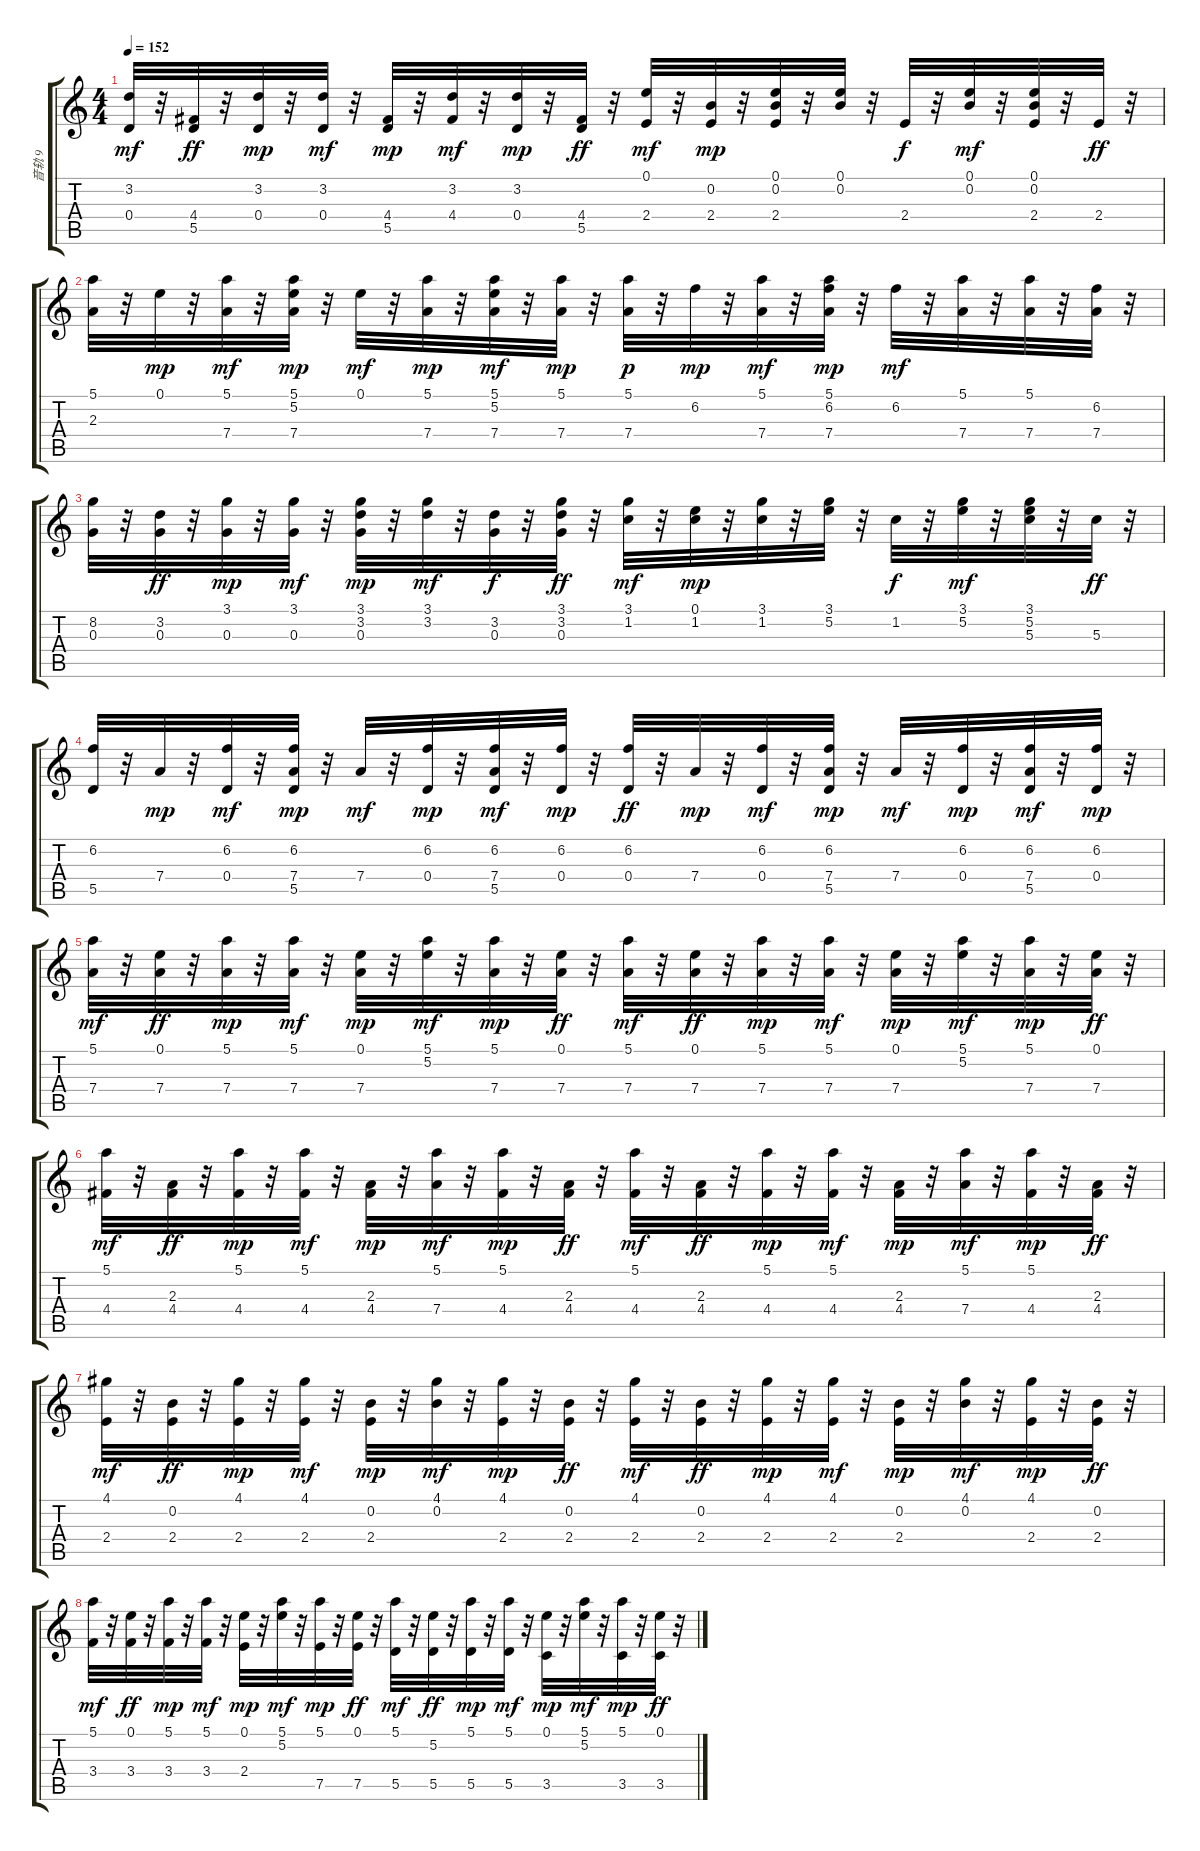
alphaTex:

\track ("音轨 9" "音轨 9") {instrument synthbass2}
\staff {score tabs}
\tuning (E4 B3 G3 D3 A2 E2) {hide}
\ts (4 4)
\tempo 152
\clef g2
\ks c
(3.2 0.4).32{dy mf} r.32 (4.4 5.5).32{dy ff} r.32 (3.2 0.4).32{dy mp} r.32 (3.2 0.4).32{dy mf} r.32 (4.4 5.5).32{dy mp} r.32 (3.2 4.4).32{dy mf} r.32 (3.2 0.4).32{dy mp} r.32 (4.4 5.5).32{dy ff} r.32 (0.1 2.4).32{dy mf} r.32 (0.2 2.4).32{dy mp} r.32 (0.1 0.2 2.4).32 r.32 (0.1 0.2).32 r.32 2.4.32{dy f} r.32 (0.1 0.2).32{dy mf} r.32 (0.1 0.2 2.4).32 r.32 2.4.32{dy ff} r.32 |
(5.1 2.3).32 r.32 0.1.32{dy mp} r.32 (5.1 7.4).32{dy mf} r.32 (5.1 5.2 7.4).32{dy mp} r.32 0.1.32{dy mf} r.32 (5.1 7.4).32{dy mp} r.32 (5.1 5.2 7.4).32{dy mf} r.32 (5.1 7.4).32{dy mp} r.32 (5.1 7.4).32{dy p} r.32 6.2.32{dy mp} r.32 (5.1 7.4).32{dy mf} r.32 (5.1 6.2 7.4).32{dy mp} r.32 6.2.32{dy mf} r.32 (5.1 7.4).32 r.32 (5.1 7.4).32 r.32 (6.2 7.4).32 r.32 |
(8.2 0.3).32 r.32 (3.2 0.3).32{dy ff} r.32 (3.1 0.3).32{dy mp} r.32 (3.1 0.3).32{dy mf} r.32 (3.1 3.2 0.3).32{dy mp} r.32 (3.1 3.2).32{dy mf} r.32 (3.2 0.3).32{dy f} r.32 (3.1 3.2 0.3).32{dy ff} r.32 (3.1 1.2).32{dy mf} r.32 (0.1 1.2).32{dy mp} r.32 (3.1 1.2).32 r.32 (3.1 5.2).32 r.32 1.2.32{dy f} r.32 (3.1 5.2).32{dy mf} r.32 (3.1 5.2 5.3).32 r.32 5.3.32{dy ff} r.32 |
(6.2 5.5).32 r.32 7.4.32{dy mp} r.32 (6.2 0.4).32{dy mf} r.32 (6.2 7.4 5.5).32{dy mp} r.32 7.4.32{dy mf} r.32 (6.2 0.4).32{dy mp} r.32 (6.2 7.4 5.5).32{dy mf} r.32 (6.2 0.4).32{dy mp} r.32 (6.2 0.4).32{dy ff} r.32 7.4.32{dy mp} r.32 (6.2 0.4).32{dy mf} r.32 (6.2 7.4 5.5).32{dy mp} r.32 7.4.32{dy mf} r.32 (6.2 0.4).32{dy mp} r.32 (6.2 7.4 5.5).32{dy mf} r.32 (6.2 0.4).32{dy mp} r.32 |
(5.1 7.4).32{dy mf} r.32 (0.1 7.4).32{dy ff} r.32 (5.1 7.4).32{dy mp} r.32 (5.1 7.4).32{dy mf} r.32 (0.1 7.4).32{dy mp} r.32 (5.1 5.2).32{dy mf} r.32 (5.1 7.4).32{dy mp} r.32 (0.1 7.4).32{dy ff} r.32 (5.1 7.4).32{dy mf} r.32 (0.1 7.4).32{dy ff} r.32 (5.1 7.4).32{dy mp} r.32 (5.1 7.4).32{dy mf} r.32 (0.1 7.4).32{dy mp} r.32 (5.1 5.2).32{dy mf} r.32 (5.1 7.4).32{dy mp} r.32 (0.1 7.4).32{dy ff} r.32 |
(5.1 4.4).32{dy mf} r.32 (2.3 4.4).32{dy ff} r.32 (5.1 4.4).32{dy mp} r.32 (5.1 4.4).32{dy mf} r.32 (2.3 4.4).32{dy mp} r.32 (5.1 7.4).32{dy mf} r.32 (5.1 4.4).32{dy mp} r.32 (2.3 4.4).32{dy ff} r.32 (5.1 4.4).32{dy mf} r.32 (2.3 4.4).32{dy ff} r.32 (5.1 4.4).32{dy mp} r.32 (5.1 4.4).32{dy mf} r.32 (2.3 4.4).32{dy mp} r.32 (5.1 7.4).32{dy mf} r.32 (5.1 4.4).32{dy mp} r.32 (2.3 4.4).32{dy ff} r.32 |
(4.1 2.4).32{dy mf} r.32 (0.2 2.4).32{dy ff} r.32 (4.1 2.4).32{dy mp} r.32 (4.1 2.4).32{dy mf} r.32 (0.2 2.4).32{dy mp} r.32 (4.1 0.2).32{dy mf} r.32 (4.1 2.4).32{dy mp} r.32 (0.2 2.4).32{dy ff} r.32 (4.1 2.4).32{dy mf} r.32 (0.2 2.4).32{dy ff} r.32 (4.1 2.4).32{dy mp} r.32 (4.1 2.4).32{dy mf} r.32 (0.2 2.4).32{dy mp} r.32 (4.1 0.2).32{dy mf} r.32 (4.1 2.4).32{dy mp} r.32 (0.2 2.4).32{dy ff} r.32 |
(5.1 3.4).32{dy mf} r.32 (0.1 3.4).32{dy ff} r.32 (5.1 3.4).32{dy mp} r.32 (5.1 3.4).32{dy mf} r.32 (0.1 2.4).32{dy mp} r.32 (5.1 5.2).32{dy mf} r.32 (5.1 7.5).32{dy mp} r.32 (0.1 7.5).32{dy ff} r.32 (5.1 5.5).32{dy mf} r.32 (5.2 5.5).32{dy ff} r.32 (5.1 5.5).32{dy mp} r.32 (5.1 5.5).32{dy mf} r.32 (0.1 3.5).32{dy mp} r.32 (5.1 5.2).32{dy mf} r.32 (5.1 3.5).32{dy mp} r.32 (0.1 3.5).32{dy ff} r.32
